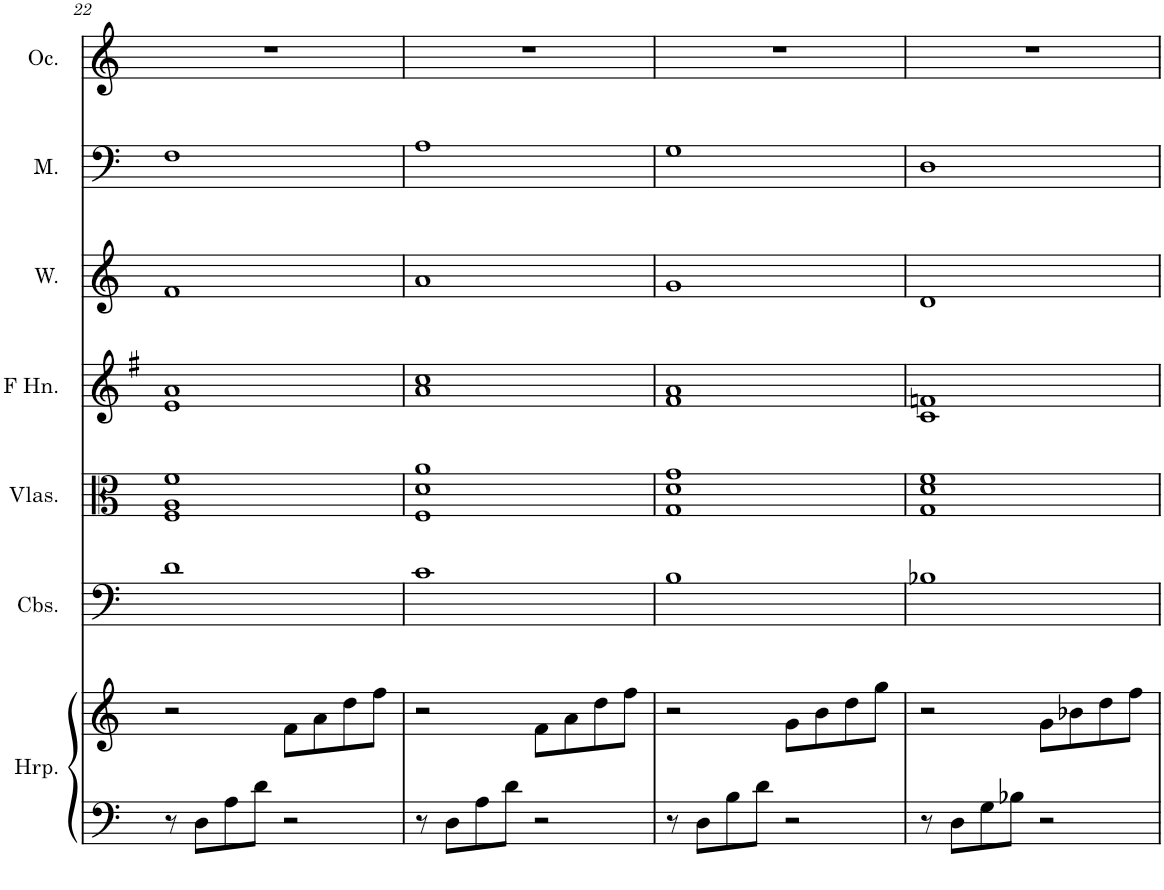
**kern	**kern	**kern	**kern	**kern	**kern	**kern	**kern
*part7	*part7	*part6	*part5	*part4	*part3	*part2	*part1
*staff8	*staff7	*staff6	*staff5	*staff4	*staff3	*staff2	*staff1
*I"Harp	*	*I"Contrabasses	*I"Violas	*I"Horn in F	*I"Women	*I"Men	*I"Ocarina
*I'Hrp.	*	*I'Cbs.	*I'Vlas.	*	*I'W.	*I'M.	*I'Oc.
!!LO:PB:g=z
*clefF4	*clefG2	*clefF4	*clefC3	*clefG2	*clefG2	*clefF4	*clefG2
*	*	*Trd7c12	*	*Trd4c7	*	*	*
*k[]	*k[]	*k[]	*k[]	*k[f#]	*k[]	*k[]	*k[]
*M4/4	*M4/4	*M4/4	*M4/4	*M4/4	*M4/4	*M4/4	*M4/4
=22	=22	=22	=22	=22	=22	=22	=22
8r	2r	1d	1F 1A 1f	1e 1a	1f	1F	1r
8D\L	.	.	.	.	.	.	.
8A\	.	.	.	.	.	.	.
8d\J	.	.	.	.	.	.	.
2r	8f\L	.	.	.	.	.	.
.	8a\	.	.	.	.	.	.
.	8dd\	.	.	.	.	.	.
.	8ff\J	.	.	.	.	.	.
=23	=23	=23	=23	=23	=23	=23	=23
8r	2r	1c	1F 1d 1a	1a 1cc	1a	1A	1r
8D\L	.	.	.	.	.	.	.
8A\	.	.	.	.	.	.	.
8d\J	.	.	.	.	.	.	.
2r	8f\L	.	.	.	.	.	.
.	8a\	.	.	.	.	.	.
.	8dd\	.	.	.	.	.	.
.	8ff\J	.	.	.	.	.	.
=24	=24	=24	=24	=24	=24	=24	=24
8r	2r	1B	1G 1d 1g	1f# 1a	1g	1G	1r
8D\L	.	.	.	.	.	.	.
8B\	.	.	.	.	.	.	.
8d\J	.	.	.	.	.	.	.
2r	8g\L	.	.	.	.	.	.
.	8b\	.	.	.	.	.	.
.	8dd\	.	.	.	.	.	.
.	8gg\J	.	.	.	.	.	.
=25	=25	=25	=25	=25	=25	=25	=25
8r	2r	1B-X	1G 1d 1f	1c 1fn	1d	1D	1r
8D\L	.	.	.	.	.	.	.
8G\	.	.	.	.	.	.	.
8B-X\J	.	.	.	.	.	.	.
2r	8g\L	.	.	.	.	.	.
.	8b-X\	.	.	.	.	.	.
.	8dd\	.	.	.	.	.	.
.	8ff\J	.	.	.	.	.	.
=	=	=	=	=	=	=	=
*-	*-	*-	*-	*-	*-	*-	*-
